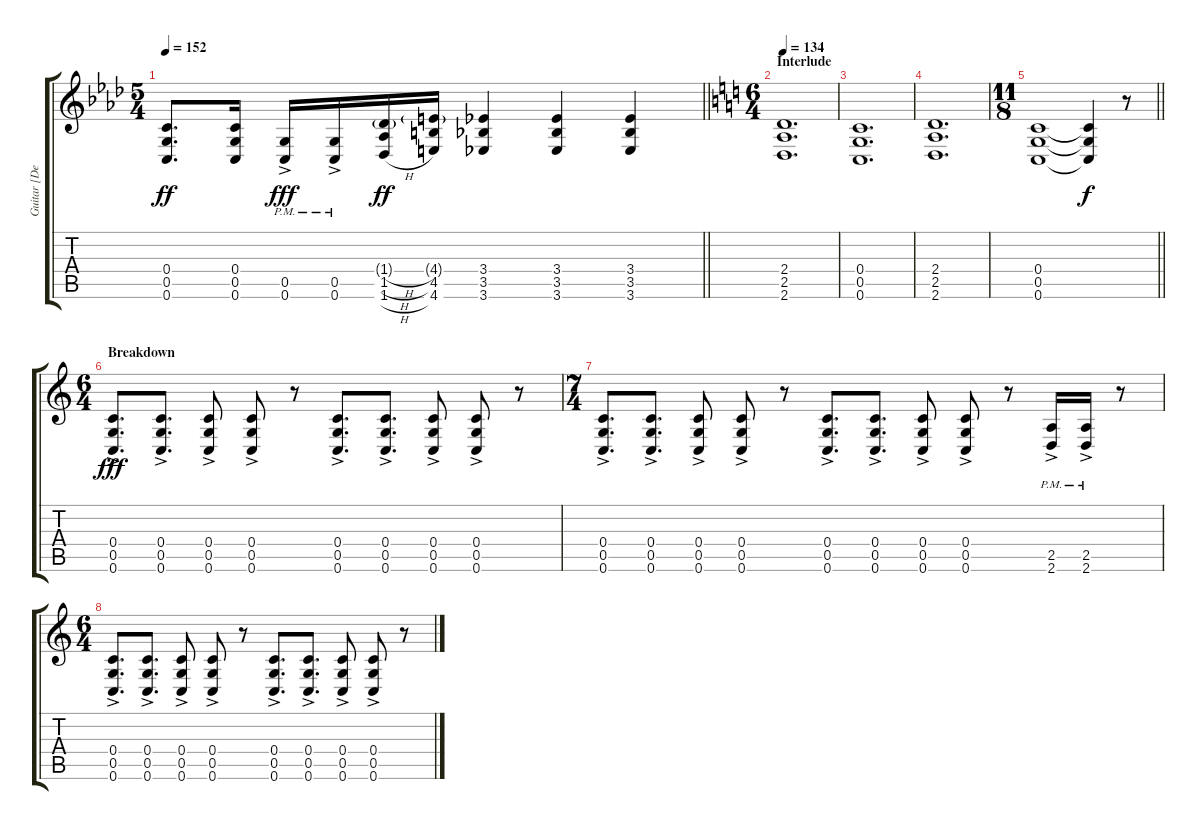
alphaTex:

\track ("Guitar [Derek Miller]" "Guitar [De") {instrument distortionguitar}
\staff {score tabs}
\tuning (D4 A3 F3 C3 G2 C2) {hide}
\ts (5 4)
\tempo 152
\clef g2
\barLineRight lightlight
\ks fminor
(0.4 0.5 0.6).8{d dy ff} (0.4 0.5 0.6).16 (0.5{ac pm} 0.6{ac pm}).16{dy fff} (0.5{ac pm} 0.6{ac pm}).16 (1.4{h g} 1.5{h} 1.6{h}).16{dy ff} (4.4{g} 4.5 4.6).16 (3.4 3.5 3.6).4 (3.4 3.5 3.6).4 (3.4 3.5 3.6).4 |
\ts (6 4)
\section ("" "Interlude")
\tempo 134
\ks c
(2.4 2.5 2.6).1{d} |
(0.4 0.5 0.6).1{d} |
(2.4 2.5 2.6).1{d} |
\ts (11 8)
\barLineRight lightlight
(0.4 0.5 0.6).1 (0.4{t} 0.5{t} 0.6{t}).4{dy f} r.8 |
\ts (6 4)
\section ("" "Breakdown")
(0.4{ac} 0.5{ac} 0.6{ac}).8{d dy fff} (0.4{ac} 0.5{ac} 0.6{ac}).8{d} (0.4{ac} 0.5{ac} 0.6{ac}).8 (0.4{ac} 0.5{ac} 0.6{ac}).8 r.8 (0.4{ac} 0.5{ac} 0.6{ac}).8{d} (0.4{ac} 0.5{ac} 0.6{ac}).8{d} (0.4{ac} 0.5{ac} 0.6{ac}).8 (0.4{ac} 0.5{ac} 0.6{ac}).8 r.8 |
\ts (7 4)
(0.4{ac} 0.5{ac} 0.6{ac}).8{d} (0.4{ac} 0.5{ac} 0.6{ac}).8{d} (0.4{ac} 0.5{ac} 0.6{ac}).8 (0.4{ac} 0.5{ac} 0.6{ac}).8 r.8 (0.4{ac} 0.5{ac} 0.6{ac}).8{d} (0.4{ac} 0.5{ac} 0.6{ac}).8{d} (0.4{ac} 0.5{ac} 0.6{ac}).8 (0.4{ac} 0.5{ac} 0.6{ac}).8 r.8 (2.5{ac pm} 2.6{ac pm}).16 (2.5{ac pm} 2.6{ac pm}).16 r.8 |
\ts (6 4)
(0.4{ac} 0.5{ac} 0.6{ac}).8{d} (0.4{ac} 0.5{ac} 0.6{ac}).8{d} (0.4{ac} 0.5{ac} 0.6{ac}).8 (0.4{ac} 0.5{ac} 0.6{ac}).8 r.8 (0.4{ac} 0.5{ac} 0.6{ac}).8{d} (0.4{ac} 0.5{ac} 0.6{ac}).8{d} (0.4{ac} 0.5{ac} 0.6{ac}).8 (0.4{ac} 0.5{ac} 0.6{ac}).8 r.8
